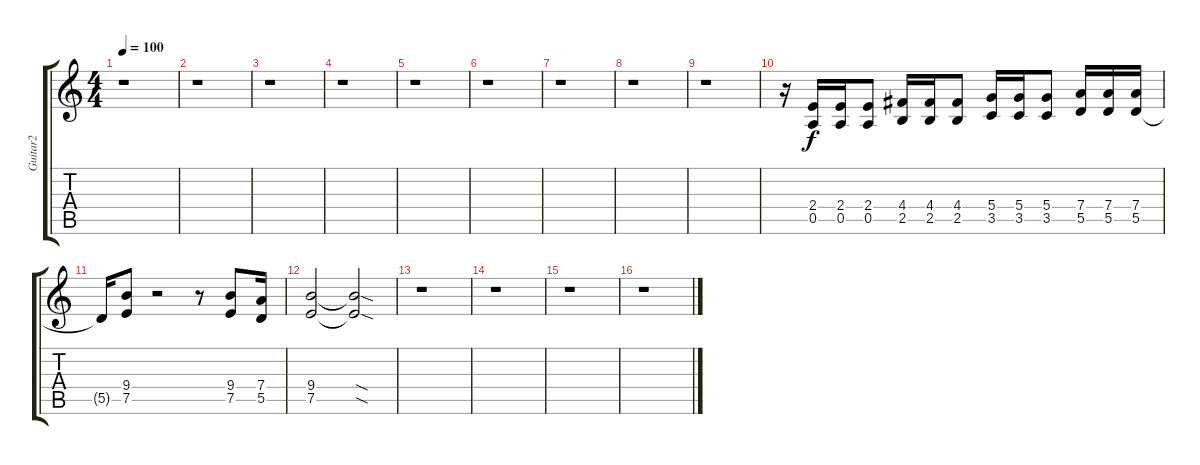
\track ("Guitar2" "Guitar2") {instrument distortionguitar}
\staff {score tabs}
\tuning (E4 B3 G3 D3 A2 E2) {hide}
\ts (4 4)
\tempo 100
\clef g2
\ks c
r.1{dy f} |
r.1 |
r.1 |
r.1 |
r.1 |
r.1 |
r.1 |
r.1 |
r.1 |
r.16 (2.4 0.5).16 (2.4 0.5).16 (2.4 0.5).8 (4.4 2.5).16 (4.4 2.5).16 (4.4 2.5).8 (5.4 3.5).16 (5.4 3.5).16 (5.4 3.5).8 (7.4 5.5).16 (7.4 5.5).16 (7.4 5.5).16 |
5.5{t}.16 (9.4 7.5).8 r.2 r.8 (9.4 7.5).8 (7.4 5.5).16 |
(9.4 7.5).2 (9.4{sod t} 7.5{sod t}).2 |
r.1 |
r.1 |
r.1 |
r.1
